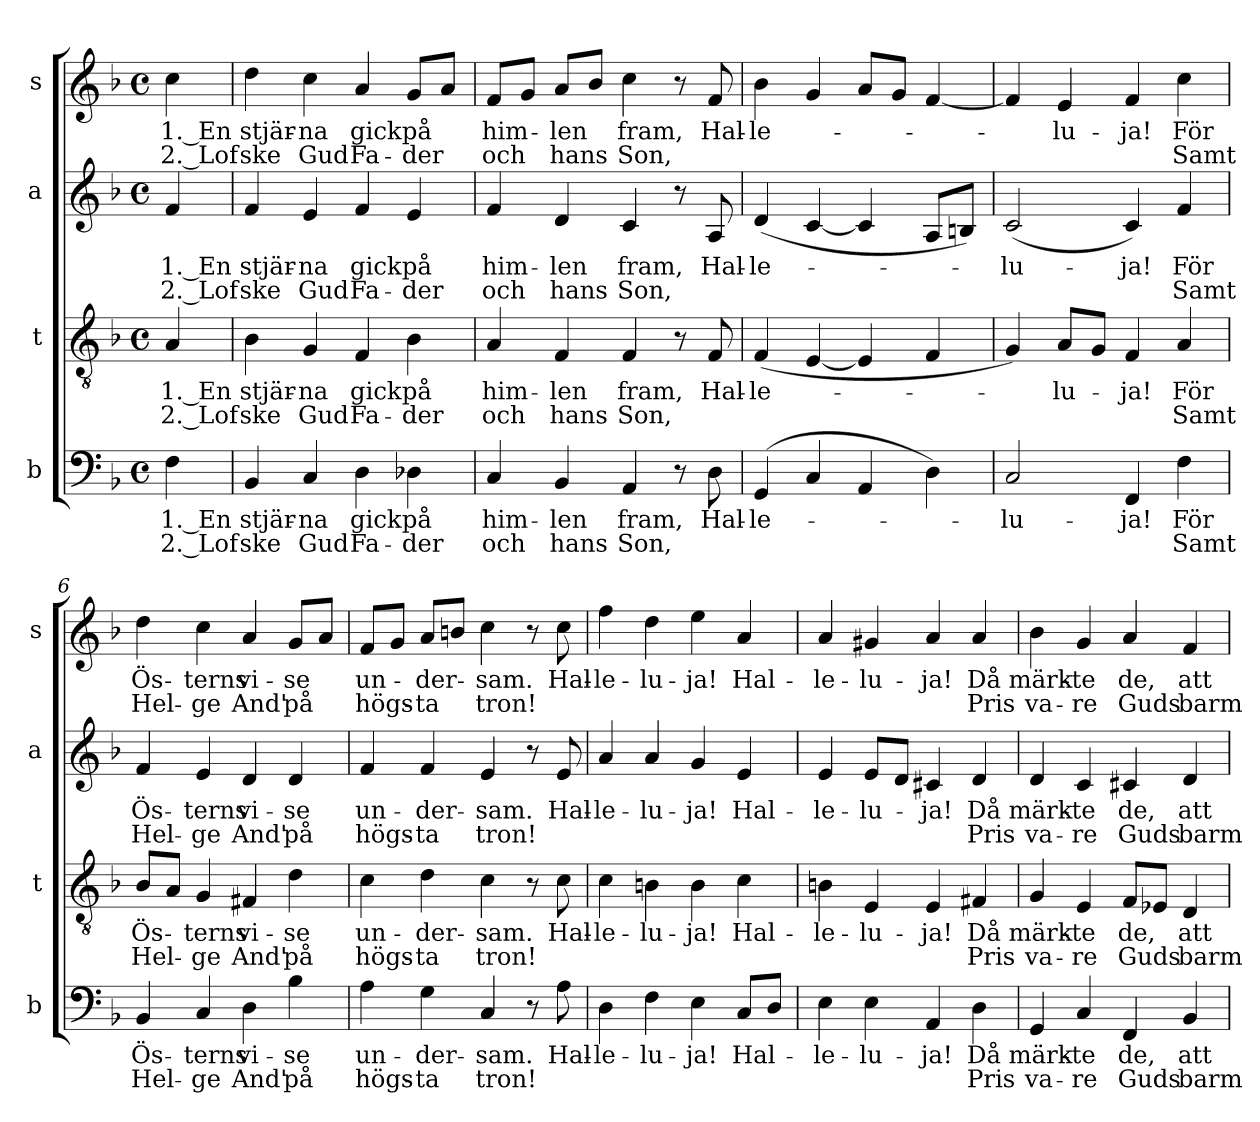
**kern	**text	**text	**kern	**text	**text	**kern	**text	**text	**kern	**text	**text
*part4	*part4	*part4	*part3	*part3	*part3	*part2	*part2	*part2	*part1	*part1	*part1
*staff4	*staff4	*staff4	*staff3	*staff3	*staff3	*staff2	*staff2	*staff2	*staff1	*staff1	*staff1
*I"b	*	*	*I"t	*	*	*I"a	*	*	*I"s	*	*
*I'b	*	*	*I't	*	*	*I'a	*	*	*I's	*	*
*clefF4	*	*	*clefGv2	*	*	*clefG2	*	*	*clefG2	*	*
*k[b-]	*	*	*k[b-]	*	*	*k[b-]	*	*	*k[b-]	*	*
*F:	*	*	*F:	*	*	*F:	*	*	*F:	*	*
*M4/4	*	*	*M4/4	*	*	*M4/4	*	*	*M4/4	*	*
*met(c)	*	*	*met(c)	*	*	*met(c)	*	*	*met(c)	*	*
=1	=1	=1	=1	=1	=1	=1	=1	=1	=1	=1	=1
4F\	1._En	2._Lof	4A/	1._En	2._Lof	4f/	1._En	2._Lof	4cc\	1._En	2._Lof
=2	=2	=2	=2	=2	=2	=2	=2	=2	=2	=2	=2
4BB-/	stjär-	ske	4B-\	stjär-	ske	4f/	stjär-	ske	4dd\	stjär-	ske
4C/	-na	Gud	4G/	-na	Gud	4e/	-na	Gud	4cc\	-na	Gud
4D\	gick	Fa-	4F/	gick	Fa-	4f/	gick	Fa-	4a/	gick	Fa-
4D-X\	på	-der	4B-\	på	-der	4e/	på	-der	8g/L	på	-der
.	.	.	.	.	.	.	.	.	8a/J	.	.
=3	=3	=3	=3	=3	=3	=3	=3	=3	=3	=3	=3
4C/	him-	och	4A/	him-	och	4f/	him-	och	8f/L	him-	och
.	.	.	.	.	.	.	.	.	8g/J	.	.
4BB-/	-len	hans	4F/	-len	hans	4d/	-len	hans	8a/L	-len	hans
.	.	.	.	.	.	.	.	.	8b-/J	.	.
4AA/	fram,	Son,	4F/	fram,	Son,	4c/	fram,	Son,	4cc\	fram,	Son,
8r	.	.	8r	.	.	8r	.	.	8r	.	.
8D\	Hal-	.	8F/	Hal-	.	8A/	Hal-	.	8f/	Hal-	.
=4	=4	=4	=4	=4	=4	=4	=4	=4	=4	=4	=4
(4GG/	-le-	.	(4F/	-le-	.	(4d/	-le-	.	4b-\	-le-	.
4C/	.	.	[4E/	.	.	[4c/	.	.	4g/	.	.
4AA/	.	.	4E/]	.	.	4c/]	.	.	8a/L	.	.
.	.	.	.	.	.	.	.	.	8g/J	.	.
4D\)	.	.	4F/	.	.	8A/L	.	.	[4f/	.	.
.	.	.	.	.	.	8Bn/J)	.	.	.	.	.
!!LO:LB:g=z
=5	=5	=5	=5	=5	=5	=5	=5	=5	=5	=5	=5
2C/	-lu-	.	4G/)	.	.	(2c/	-lu-	.	4f/]	.	.
.	.	.	8A/L	-lu-	.	.	.	.	4e/	-lu-	.
.	.	.	8G/J	.	.	.	.	.	.	.	.
4FF/	-ja!	.	4F/	-ja!	.	4c/)	-ja!	.	4f/	-ja!	.
4F\	För	Samt	4A/	För	Samt	4f/	För	Samt	4cc\	För	Samt
=6	=6	=6	=6	=6	=6	=6	=6	=6	=6	=6	=6
4BB-/	Ös-	Hel-	8B-/L	Ös-	Hel-	4f/	Ös-	Hel-	4dd\	Ös-	Hel-
.	.	.	8A/J	.	.	.	.	.	.	.	.
4C/	-terns	-ge	4G/	-terns	-ge	4e/	-terns	-ge	4cc\	-terns	-ge
4D\	vi-	And'	4F#X/	vi-	And'	4d/	vi-	And'	4a/	vi-	And'
4B-\	-se	på	4d\	-se	på	4d/	-se	på	8g/L	-se	på
.	.	.	.	.	.	.	.	.	8a/J	.	.
=7	=7	=7	=7	=7	=7	=7	=7	=7	=7	=7	=7
4A\	un-	högs-	4c\	un-	högs-	4f/	un-	högs-	8f/L	un-	högs-
.	.	.	.	.	.	.	.	.	8g/J	.	.
4G\	-der-	-ta	4d\	-der-	-ta	4f/	-der-	-ta	8a/L	-der-	-ta
.	.	.	.	.	.	.	.	.	8bn/J	.	.
4C/	-sam.	tron!	4c\	-sam.	tron!	4e/	-sam.	tron!	4cc\	-sam.	tron!
8r	.	.	8r	.	.	8r	.	.	8r	.	.
8A\	Hal-	.	8c\	Hal-	.	8e/	Hal-	.	8cc\	Hal-	.
=8	=8	=8	=8	=8	=8	=8	=8	=8	=8	=8	=8
4D\	-le-	.	4c\	-le-	.	4a/	-le-	.	4ff\	-le-	.
4F\	-lu-	.	4Bn\	-lu-	.	4a/	-lu-	.	4dd\	-lu-	.
4E\	-ja!	.	4B\	-ja!	.	4g/	-ja!	.	4ee\	-ja!	.
8C/L	Hal-	.	4c\	Hal-	.	4e/	Hal-	.	4a/	Hal-	.
8D/J	.	.	.	.	.	.	.	.	.	.	.
!!LO:PB:g=z
=9	=9	=9	=9	=9	=9	=9	=9	=9	=9	=9	=9
4E\	-le-	.	4Bn\	-le-	.	4e/	-le-	.	4a/	-le-	.
4E\	-lu-	.	4E/	-lu-	.	8e/L	-lu-	.	4g#X/	-lu-	.
.	.	.	.	.	.	8d/J	.	.	.	.	.
4AA/	-ja!	.	4E/	-ja!	.	4c#X/	-ja!	.	4a/	-ja!	.
4D\	Då	Pris	4F#X/	Då	Pris	4d/	Då	Pris	4a/	Då	Pris
=10	=10	=10	=10	=10	=10	=10	=10	=10	=10	=10	=10
4GG/	märk-	va-	4G/	märk-	va-	4d/	märk-	va-	4b-\	märk-	va-
4C/	-te	-re	4E/	-te	-re	4c/	-te	-re	4g/	-te	-re
4FF/	de,	Guds	8F/L	de,	Guds	4c#X/	de,	Guds	4a/	de,	Guds
.	.	.	8E-X/J	.	.	.	.	.	.	.	.
4BB-/	att	barm-	4D/	att	barm-	4d/	att	barm-	4f/	att	barm-
=	=	=	=	=	=	=	=	=	=	=	=
*-	*-	*-	*-	*-	*-	*-	*-	*-	*-	*-	*-
